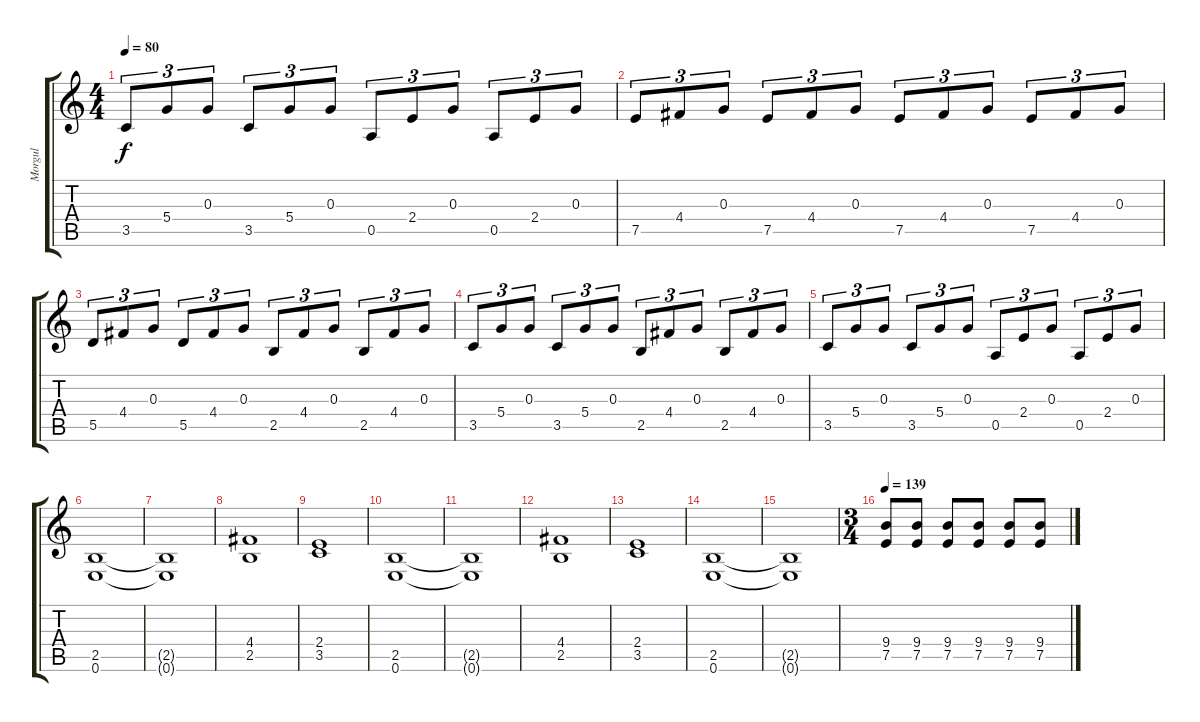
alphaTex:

\track ("Morgul" "Morgul") {instrument distortionguitar}
\staff {score tabs}
\tuning (E4 B3 G3 D3 A2 E2) {hide}
\ts (4 4)
\tempo 80
\clef g2
\ks c
3.5.8{tu (3 2) dy f} 5.4.8{tu (3 2)} 0.3.8{tu (3 2)} 3.5.8{tu (3 2)} 5.4.8{tu (3 2)} 0.3.8{tu (3 2)} 0.5.8{tu (3 2)} 2.4.8{tu (3 2)} 0.3.8{tu (3 2)} 0.5.8{tu (3 2)} 2.4.8{tu (3 2)} 0.3.8{tu (3 2)} |
7.5.8{tu (3 2)} 4.4.8{tu (3 2)} 0.3.8{tu (3 2)} 7.5.8{tu (3 2)} 4.4.8{tu (3 2)} 0.3.8{tu (3 2)} 7.5.8{tu (3 2)} 4.4.8{tu (3 2)} 0.3.8{tu (3 2)} 7.5.8{tu (3 2)} 4.4.8{tu (3 2)} 0.3.8{tu (3 2)} |
5.5.8{tu (3 2)} 4.4.8{tu (3 2)} 0.3.8{tu (3 2)} 5.5.8{tu (3 2)} 4.4.8{tu (3 2)} 0.3.8{tu (3 2)} 2.5.8{tu (3 2)} 4.4.8{tu (3 2)} 0.3.8{tu (3 2)} 2.5.8{tu (3 2)} 4.4.8{tu (3 2)} 0.3.8{tu (3 2)} |
3.5.8{tu (3 2)} 5.4.8{tu (3 2)} 0.3.8{tu (3 2)} 3.5.8{tu (3 2)} 5.4.8{tu (3 2)} 0.3.8{tu (3 2)} 2.5.8{tu (3 2)} 4.4.8{tu (3 2)} 0.3.8{tu (3 2)} 2.5.8{tu (3 2)} 4.4.8{tu (3 2)} 0.3.8{tu (3 2)} |
3.5.8{tu (3 2)} 5.4.8{tu (3 2)} 0.3.8{tu (3 2)} 3.5.8{tu (3 2)} 5.4.8{tu (3 2)} 0.3.8{tu (3 2)} 0.5.8{tu (3 2)} 2.4.8{tu (3 2)} 0.3.8{tu (3 2)} 0.5.8{tu (3 2)} 2.4.8{tu (3 2)} 0.3.8{tu (3 2)} |
(2.5 0.6).1 |
(2.5{t} 0.6{t}).1 |
(4.4 2.5).1 |
(2.4 3.5).1 |
(2.5 0.6).1 |
(2.5{t} 0.6{t}).1 |
(4.4 2.5).1 |
(2.4 3.5).1 |
(2.5 0.6).1 |
(2.5{t} 0.6{t}).1 |
\ts (3 4)
\tempo 139
(9.4 7.5).8 (9.4 7.5).8 (9.4 7.5).8 (9.4 7.5).8 (9.4 7.5).8 (9.4 7.5).8
